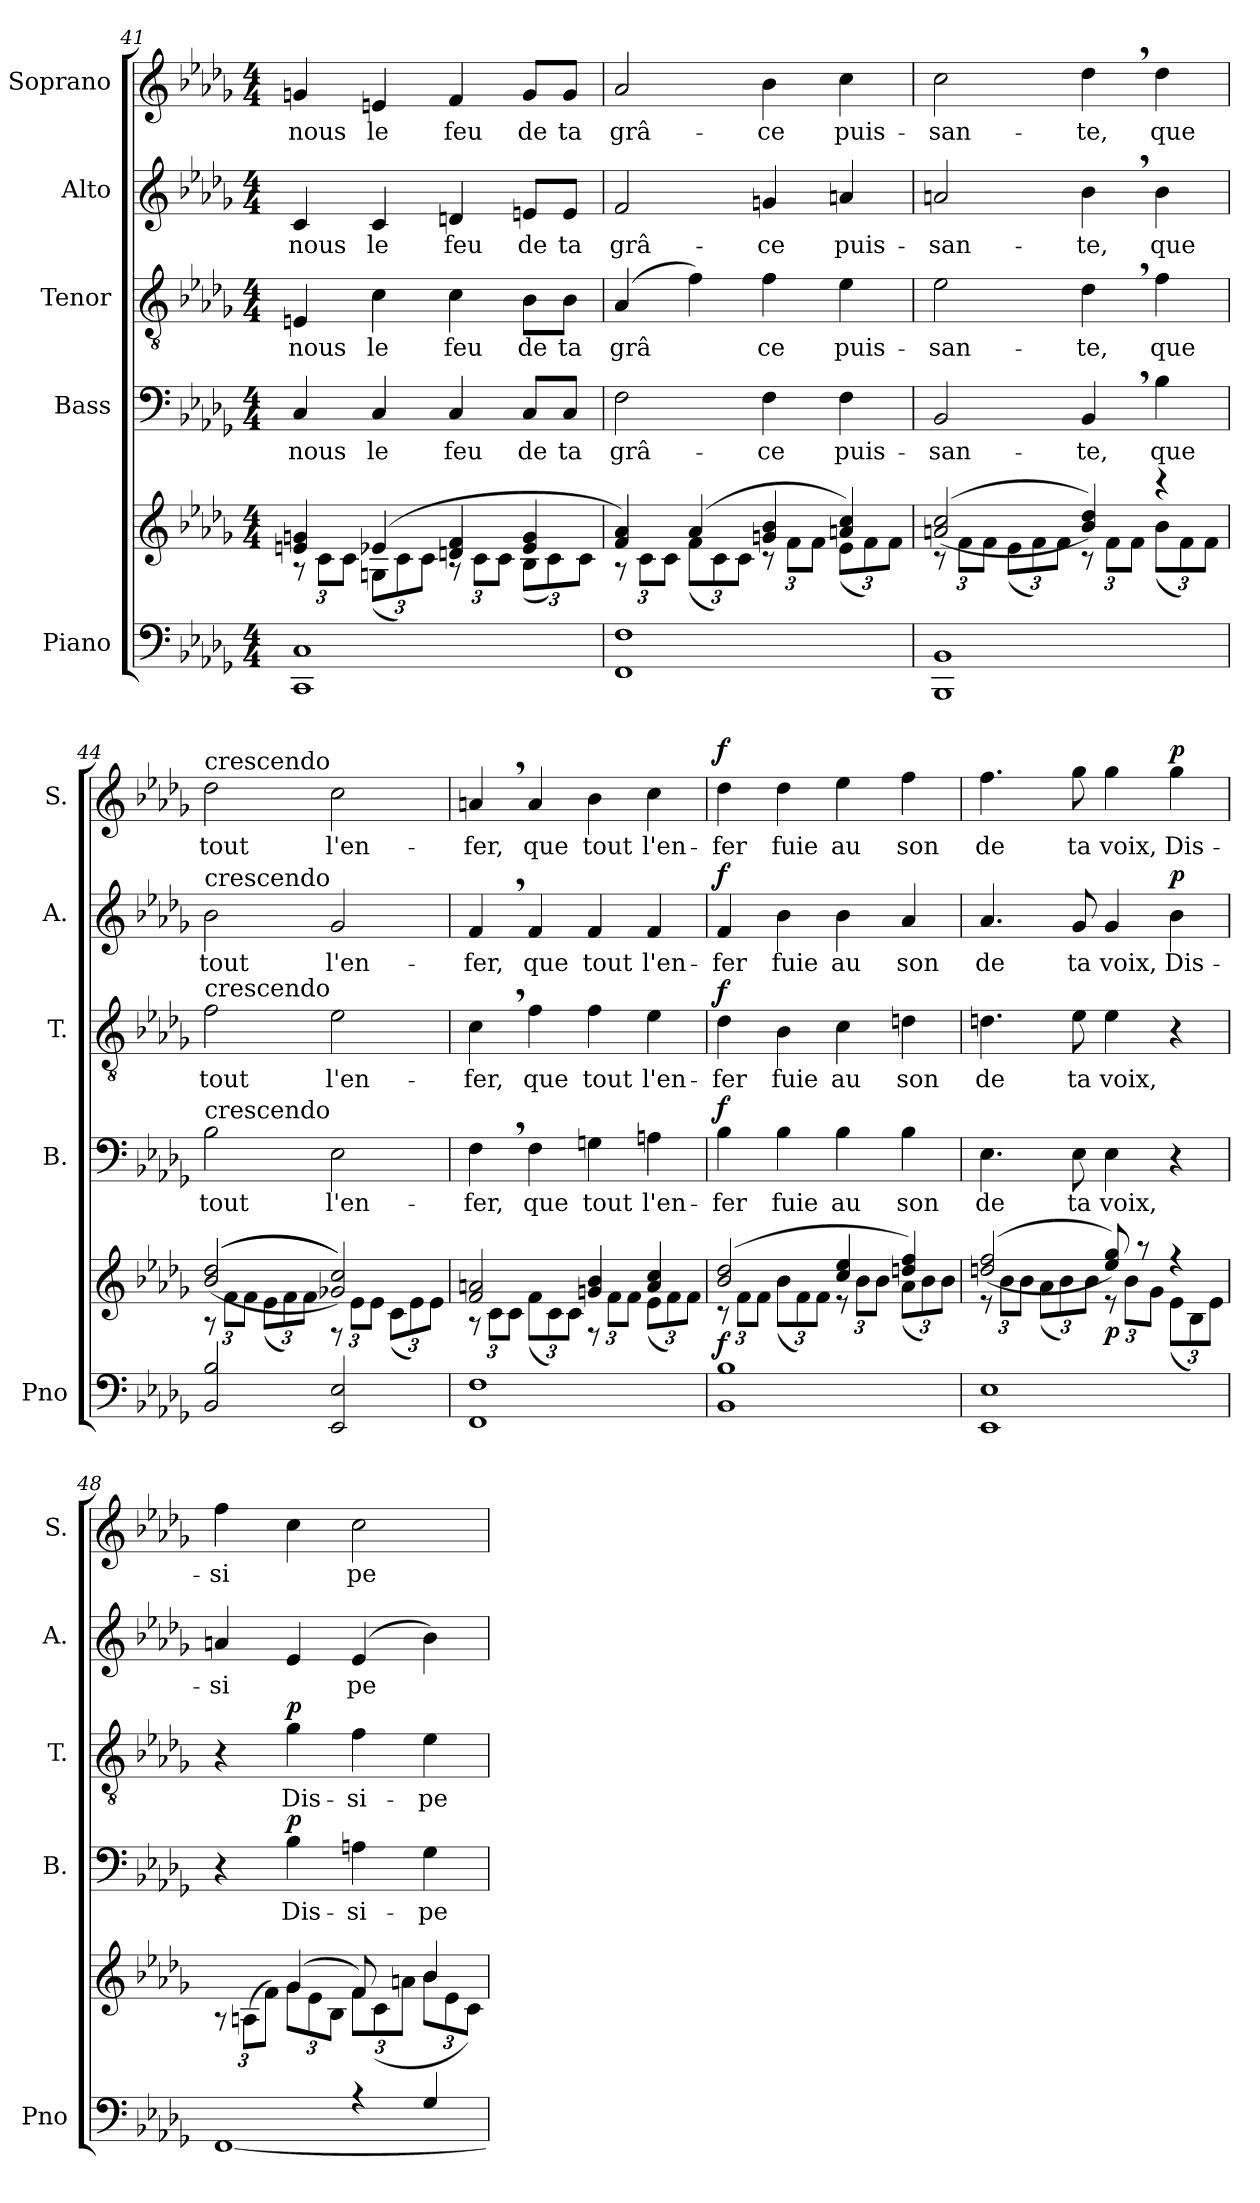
**kern	**kern	**dynam	**kern	**text	**dynam	**kern	**text	**dynam	**kern	**text	**dynam	**kern	**text	**dynam
*part5	*part5	*part5	*part4	*part4	*part4	*part3	*part3	*part3	*part2	*part2	*part2	*part1	*part1	*part1
*staff6	*staff5	*staff5/6	*staff4	*staff4	*staff4	*staff3	*staff3	*staff3	*staff2	*staff2	*staff2	*staff1	*staff1	*staff1
*I"Piano	*	*	*I"Bass	*	*	*I"Tenor	*	*	*I"Alto	*	*	*I"Soprano	*	*
*I'Pno	*	*	*I'B.	*	*	*I'T.	*	*	*I'A.	*	*	*I'S.	*	*
!!LO:PB:g=z
*clefF4	*clefG2	*	*clefF4	*	*	*clefGv2	*	*	*clefG2	*	*	*clefG2	*	*
*k[b-e-a-d-g-]	*k[b-e-a-d-g-]	*	*k[b-e-a-d-g-]	*	*	*k[b-e-a-d-g-]	*	*	*k[b-e-a-d-g-]	*	*	*k[b-e-a-d-g-]	*	*
*D-:	*D-:	*	*D-:	*	*	*D-:	*	*	*D-:	*	*	*D-:	*	*
*M4/4	*M4/4	*	*M4/4	*	*	*M4/4	*	*	*M4/4	*	*	*M4/4	*	*
=41	=41	=41	=41	=41	=41	=41	=41	=41	=41	=41	=41	=41	=41	=41
*^	*^	*	*	*	*	*	*	*	*	*	*	*	*	*
*	*	*	*Xbrackettup	*	*	*	*	*	*	*	*	*	*	*	*	*
1CC 1C	1ryy	4en/ 4gn/	12rA	.	4C/	nous	.	4En/	nous	.	4c/	nous	.	4gn/	nous	.
.	.	.	12c\L	.	.	.	.	.	.	.	.	.	.	.	.	.
.	.	.	12c\J	.	.	.	.	.	.	.	.	.	.	.	.	.
.	.	(4e-X/	(12Gn\L	.	4C/	le	.	4c\	le	.	4c/	le	.	4en/	le	.
.	.	.	12c\)	.	.	.	.	.	.	.	.	.	.	.	.	.
.	.	.	12c\J	.	.	.	.	.	.	.	.	.	.	.	.	.
.	.	4dn/ 4f/	12rA	.	4C/	feu	.	4c\	feu	.	4dn/	feu	.	4f/	feu	.
.	.	.	12c\L	.	.	.	.	.	.	.	.	.	.	.	.	.
.	.	.	12c\J	.	.	.	.	.	.	.	.	.	.	.	.	.
.	.	4e-/ 4g/	(12B-\L	.	8C/L	de	.	8B-\L	de	.	8en/L	de	.	8g/L	de	.
.	.	.	12c\)	.	.	.	.	.	.	.	.	.	.	.	.	.
.	.	.	.	.	8C/J	ta	.	8B-\J	ta	.	8e/J	ta	.	8g/J	ta	.
.	.	.	12c\J	.	.	.	.	.	.	.	.	.	.	.	.	.
=42	=42	=42	=42	=42	=42	=42	=42	=42	=42	=42	=42	=42	=42	=42	=42	=42
1FF 1F	1ryy	4f/ 4a-/)	12rA	.	2F\	grâ-	.	(4A-/	-grâ	.	2f/	grâ-	.	2a-/	grâ-	.
.	.	.	12c\L	.	.	.	.	.	.	.	.	.	.	.	.	.
.	.	.	12c\J	.	.	.	.	.	.	.	.	.	.	.	.	.
.	.	(4a-/	(12f\L	.	.	.	.	4f\)	.	.	.	.	.	.	.	.
.	.	.	12c\)	.	.	.	.	.	.	.	.	.	.	.	.	.
.	.	.	12c\J	.	.	.	.	.	.	.	.	.	.	.	.	.
.	.	4gn/ 4b-/	12rc	.	4F\	-ce	.	4f\	ce	.	4gn/	-ce	.	4b-\	-ce	.
.	.	.	12f\L	.	.	.	.	.	.	.	.	.	.	.	.	.
.	.	.	12f\J	.	.	.	.	.	.	.	.	.	.	.	.	.
.	.	4an/ 4cc/)	(12e-\L	.	4F\	puis-	.	4e-\	puis-	.	4an/	puis-	.	4cc\	puis-	.
.	.	.	12f\)	.	.	.	.	.	.	.	.	.	.	.	.	.
.	.	.	12f\J	.	.	.	.	.	.	.	.	.	.	.	.	.
=43	=43	=43	=43	=43	=43	=43	=43	=43	=43	=43	=43	=43	=43	=43	=43	=43
1BBB- 1BB-	1ryy	((2an/ 2cc/	12rc	.	2BB-/	-san-	.	2e-\	-san-	.	2an/	-san-	.	2cc\	-san-	.
.	.	.	12f\L	.	.	.	.	.	.	.	.	.	.	.	.	.
.	.	.	12f\J	.	.	.	.	.	.	.	.	.	.	.	.	.
.	.	.	(12e-\L	.	.	.	.	.	.	.	.	.	.	.	.	.
.	.	.	12f\)	.	.	.	.	.	.	.	.	.	.	.	.	.
.	.	.	12f\J	.	.	.	.	.	.	.	.	.	.	.	.	.
.	.	4b-/ 4dd-/))	12rc	.	4BB-,/	-te,	.	4d-,\	-te,	.	4b-,\	-te,	.	4dd-,\	-te,	.
.	.	.	12f\L	.	.	.	.	.	.	.	.	.	.	.	.	.
.	.	.	12f\J	.	.	.	.	.	.	.	.	.	.	.	.	.
.	.	4rccc	(12b-\L	.	4B-\	que	.	4f\	que	.	4b-\	que	.	4dd-\	que	.
.	.	.	12f\)	.	.	.	.	.	.	.	.	.	.	.	.	.
.	.	.	12f\J	.	.	.	.	.	.	.	.	.	.	.	.	.
=44	=44	=44	=44	=44	=44	=44	=44	=44	=44	=44	=44	=44	=44	=44	=44	=44
!	!	!	!	!	!	!	!	!	!	!	!	!	!	!LO:TX:a:t=crescendo	!	!
!	!	!	!	!	!	!	!	!	!	!	!LO:TX:a:t=crescendo	!	!	!	!	!
!	!	!	!	!	!	!	!	!LO:TX:a:t=crescendo	!	!	!	!	!	!	!	!
!	!	!	!	!	!LO:TX:a:t=crescendo	!	!	!	!	!	!	!	!	!	!	!
2BB-/ 2B-/	1ryy	(((2b-/ 2dd-/	12rA	.	2B-\	tout	.	2f\	tout	.	2b-\	tout	.	2dd-\	tout	.
.	.	.	12f\L	.	.	.	.	.	.	.	.	.	.	.	.	.
.	.	.	12f\J	.	.	.	.	.	.	.	.	.	.	.	.	.
.	.	.	(12e-\L	.	.	.	.	.	.	.	.	.	.	.	.	.
.	.	.	12f\)	.	.	.	.	.	.	.	.	.	.	.	.	.
.	.	.	12f\J	.	.	.	.	.	.	.	.	.	.	.	.	.
2EE-/ 2E-/	.	2g-X/ 2cc/)))	12rF	.	2E-\	l'en-	.	2e-\	l'en-	.	2g-/	l'en-	.	2cc\	l'en-	.
.	.	.	12e-\L	.	.	.	.	.	.	.	.	.	.	.	.	.
.	.	.	12e-\J	.	.	.	.	.	.	.	.	.	.	.	.	.
.	.	.	(12c\L	.	.	.	.	.	.	.	.	.	.	.	.	.
.	.	.	12e-\)	.	.	.	.	.	.	.	.	.	.	.	.	.
.	.	.	12e-\J	.	.	.	.	.	.	.	.	.	.	.	.	.
!!LO:LB:g=z
=45	=45	=45	=45	=45	=45	=45	=45	=45	=45	=45	=45	=45	=45	=45	=45	=45
1FF 1F	1ryy	2f/ 2an/	12rA	.	4F,\	-fer,	.	4c,\	-fer,	.	4f,/	-fer,	.	4an,/	-fer,	.
.	.	.	12c\L	.	.	.	.	.	.	.	.	.	.	.	.	.
.	.	.	12c\J	.	.	.	.	.	.	.	.	.	.	.	.	.
.	.	.	(12f\L	.	4F\	que	.	4f\	que	.	4f/	que	.	4a/	que	.
.	.	.	12c\)	.	.	.	.	.	.	.	.	.	.	.	.	.
.	.	.	12c\J	.	.	.	.	.	.	.	.	.	.	.	.	.
.	.	4gn/ 4b-/	12rF	.	4Gn\	tout	.	4f\	tout	.	4f/	tout	.	4b-\	tout	.
.	.	.	12f\L	.	.	.	.	.	.	.	.	.	.	.	.	.
.	.	.	12f\J	.	.	.	.	.	.	.	.	.	.	.	.	.
.	.	4a/ 4cc/	(12e-\L	.	4An\	l'en-	.	4e-\	l'en-	.	4f/	l'en-	.	4cc\	l'en-	.
.	.	.	12f\)	.	.	.	.	.	.	.	.	.	.	.	.	.
.	.	.	12f\J	.	.	.	.	.	.	.	.	.	.	.	.	.
=46	=46	=46	=46	=46	=46	=46	=46	=46	=46	=46	=46	=46	=46	=46	=46	=46
!	!	!	!	!LO:DY:a=2	!	!	!LO:DY:a	!	!	!LO:DY:a	!	!	!LO:DY:a	!	!	!LO:DY:a
1BB- 1B-	1ryy	(2b-/ 2dd-/	12rc	f	4B-\	-fer	f	4d-\	-fer	f	4f/	-fer	f	4dd-\	-fer	f
.	.	.	12f\L	.	.	.	.	.	.	.	.	.	.	.	.	.
.	.	.	12f\J	.	.	.	.	.	.	.	.	.	.	.	.	.
.	.	.	(12b-\L	.	4B-\	fuie	.	4B-\	fuie	.	4b-\	fuie	.	4dd-\	fuie	.
.	.	.	12f\)	.	.	.	.	.	.	.	.	.	.	.	.	.
.	.	.	12f\J	.	.	.	.	.	.	.	.	.	.	.	.	.
.	.	4cc/ 4ee-/	12re	.	4B-\	au	.	4c\	au	.	4b-\	au	.	4ee-\	au	.
.	.	.	12b-\L	.	.	.	.	.	.	.	.	.	.	.	.	.
.	.	.	12b-\J	.	.	.	.	.	.	.	.	.	.	.	.	.
.	.	4ddn/ 4ff/)	(12a-\L	.	4B-\	son	.	4dn\	son	.	4a-/	son	.	4ff\	son	.
.	.	.	12b-\)	.	.	.	.	.	.	.	.	.	.	.	.	.
.	.	.	12b-\J	.	.	.	.	.	.	.	.	.	.	.	.	.
=47	=47	=47	=47	=47	=47	=47	=47	=47	=47	=47	=47	=47	=47	=47	=47	=47
1EE- 1E-	1ryy	((2ddn/ 2ff/	12re	.	4.E-\	de	.	4.dn\	de	.	4.a-/	de	.	4.ff\	de	.
.	.	.	12b-\L	.	.	.	.	.	.	.	.	.	.	.	.	.
.	.	.	12b-\J	.	.	.	.	.	.	.	.	.	.	.	.	.
.	.	.	(12a-\L	.	.	.	.	.	.	.	.	.	.	.	.	.
.	.	.	12b-\)	.	.	.	.	.	.	.	.	.	.	.	.	.
.	.	.	.	.	8E-\	ta	.	8e-\	ta	.	8g-/	ta	.	8gg-\	ta	.
.	.	.	12b-\J	.	.	.	.	.	.	.	.	.	.	.	.	.
!	!	!	!	!LO:DY:b	!	!	!	!	!	!	!	!	!	!	!	!
.	.	8ee-/ 8gg-/))	12re	p	4E-\	voix,	.	4e-\	voix,	.	4g-/	voix,	.	4gg-\	voix,	.
.	.	.	12b-\L	.	.	.	.	.	.	.	.	.	.	.	.	.
.	.	8raa	.	.	.	.	.	.	.	.	.	.	.	.	.	.
.	.	.	12g-\J	.	.	.	.	.	.	.	.	.	.	.	.	.
!	!	!	!	!	!	!	!	!	!	!	!	!	!LO:DY:a	!	!	!LO:DY:a
.	.	4rff	(12e-\L	.	4r	.	.	4r	.	.	4b-\	Dis-	p	4gg-\	Dis-	p
.	.	.	12B-\)	.	.	.	.	.	.	.	.	.	.	.	.	.
.	.	.	12e-\J	.	.	.	.	.	.	.	.	.	.	.	.	.
=48	=48	=48	=48	=48	=48	=48	=48	=48	=48	=48	=48	=48	=48	=48	=48	=48
2ryy	[1FF	4ryy	12rA	.	4r	.	.	4r	.	.	4an/	-si	.	4ff\	-si	.
.	.	.	(12An\L	.	.	.	.	.	.	.	.	.	.	.	.	.
.	.	.	12f\J)	.	.	.	.	.	.	.	.	.	.	.	.	.
!	!	!	!	!	!	!	!LO:DY:a	!	!	!LO:DY:a	!	!	!	!	!	!
.	.	(4g-/	12g-\L	.	4B-\	Dis-	p	4g-\	Dis-	p	4e-/	.	.	4cc\	.	.
.	.	.	12e-\	.	.	.	.	.	.	.	.	.	.	.	.	.
.	.	.	12B-\J	.	.	.	.	.	.	.	.	.	.	.	.	.
4r	.	8f/)	12f\L	.	4An\	-si-	.	4f\	-si-	.	(4e-/	pe	.	2cc\	pe	.
.	.	.	(12c\	.	.	.	.	.	.	.	.	.	.	.	.	.
.	.	8ryy	.	.	.	.	.	.	.	.	.	.	.	.	.	.
.	.	.	12an\J	.	.	.	.	.	.	.	.	.	.	.	.	.
4G-/	.	4b-/	12b-\L	.	4G-\	-pe	.	4e-\	-pe	.	4b-\)	.	.	.	.	.
.	.	.	12e-\	.	.	.	.	.	.	.	.	.	.	.	.	.
.	.	.	12c\J)	.	.	.	.	.	.	.	.	.	.	.	.	.
*v	*v	*	*	*	*	*	*	*	*	*	*	*	*	*	*	*
*	*v	*v	*	*	*	*	*	*	*	*	*	*	*	*	*
=	=	=	=	=	=	=	=	=	=	=	=	=	=	=
*-	*-	*-	*-	*-	*-	*-	*-	*-	*-	*-	*-	*-	*-	*-
